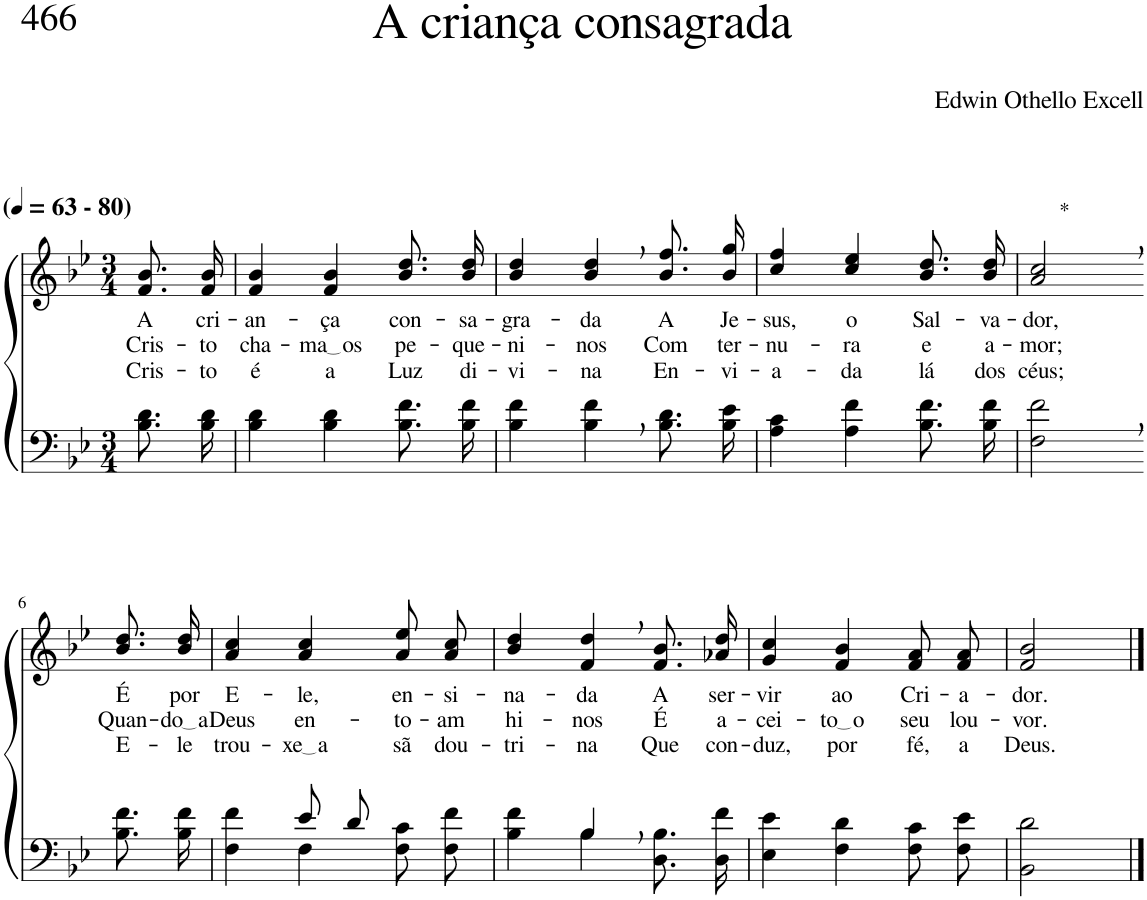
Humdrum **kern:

**kern	**kern	**text	**text	**text
*part2	*part1	*part1	*part1	*part1
*staff2	*staff1	*staff1	*staff1	*staff1
*I"Parte III e IV	*I"Parte I e II	*	*	*
*clefF4	*clefG2	*	*	*
*Trd2c3	*Trd2c3	*	*	*
*k[b-e-]	*k[b-e-]	*	*	*
*M3/4	*M3/4	*	*	*
*MM63	*MM63	*	*	*
=1	=1	=1	=1	=1
!	!LO:TX:a:B:t=(	!	!	!
!	!LO:TX:a:B:t=- 80)	!	!	!
!	!	!LO:LY:b	!LO:LY:b	!LO:LY:b
8.B-\ 8.d\L	8.f/ 8.b-/L	A	Cris-	Cris-
!	!	!LO:LY:b	!LO:LY:b	!LO:LY:b
16B-\ 16d\Jk	16f/ 16b-/Jk	cri-	-to	-to
=2	=2	=2	=2	=2
!	!	!LO:LY:b	!LO:LY:b	!LO:LY:b
4B-\ 4d\	4f/ 4b-/	-an-	cha-	é
!	!	!LO:LY:b	!LO:LY:b	!LO:LY:b
4B-\ 4d\	4f/ 4b-/	-ça	ma os	a
!	!	!LO:LY:b	!LO:LY:b	!LO:LY:b
8.B-\ 8.f\L	8.b-\ 8.dd\L	con-	pe-	Luz
!	!	!LO:LY:b	!LO:LY:b	!LO:LY:b
16B-\ 16f\Jk	16b-\ 16dd\Jk	-sa-	-que-	di-
=3	=3	=3	=3	=3
!	!	!LO:LY:b	!LO:LY:b	!LO:LY:b
4B-\ 4f\	4b-/ 4dd/	-gra-	-ni-	-vi-
!	!	!LO:LY:b	!LO:LY:b	!LO:LY:b
4B-\, 4f\,	4b-/, 4dd/,	-da	-nos	-na
!	!	!LO:LY:b	!LO:LY:b	!LO:LY:b
8.B-\ 8.d\L	8.b-\ 8.ff\L	A	Com	En-
!	!	!LO:LY:b	!LO:LY:b	!LO:LY:b
16B-\ 16e-\Jk	16b-\ 16gg\Jk	Je-	ter-	-vi-
=4	=4	=4	=4	=4
!	!	!LO:LY:b	!LO:LY:b	!LO:LY:b
4A\ 4c\	4cc/ 4ff/	-sus,	-nu-	-a-
!	!	!LO:LY:b	!LO:LY:b	!LO:LY:b
4A\ 4f\	4cc/ 4ee-/	o	-ra	-da
!	!	!LO:LY:b	!LO:LY:b	!LO:LY:b
8.B-\ 8.f\L	8.b-\ 8.dd\L	Sal-	e	lá
!	!	!LO:LY:b	!LO:LY:b	!LO:LY:b
16B-\ 16f\Jk	16b-\ 16dd\Jk	-va-	a-	dos
=5	=5	=5	=5	=5
!	!LO:TX:a:t=*	!	!	!
!	!	!LO:LY:b	!LO:LY:b	!LO:LY:b
2F\, 2f\,	2a/, 2cc/,	-dor,	-mor;	céus;
!!LO:LB:g=z
=6-	=6-	=6-	=6-	=6-
!	!	!LO:LY:b	!LO:LY:b	!LO:LY:b
8.B-\ 8.f\L	8.b-\ 8.dd\L	É	Quan-	E-
!	!	!LO:LY:b	!LO:LY:b	!LO:LY:b
16B-\ 16f\Jk	16b-\ 16dd\Jk	por	do a	-le
=7	=7	=7	=7	=7
*^	*	*	*	*
!	!	!	!LO:LY:b	!LO:LY:b	!LO:LY:b
4ryy	4F\ 4f\	4a/ 4cc/	E-	Deus	trou-
!	!	!	!LO:LY:b	!LO:LY:b	!LO:LY:b
8e-/L	4F\	4a/ 4cc/	-le,	en-	xe a
8d/J	.	.	.	.	.
!	!	!	!LO:LY:b	!LO:LY:b	!LO:LY:b
4ryy	8F\ 8c\L	8a\ 8ee-\L	en-	-to-	sã
!	!	!	!LO:LY:b	!LO:LY:b	!LO:LY:b
.	8F\ 8f\J	8a\ 8cc\J	-si-	-am	dou-
=8	=8	=8	=8	=8	=8
!	!	!	!LO:LY:b	!LO:LY:b	!LO:LY:b
4ryy	4B-\ 4f\	4b-/ 4dd/	-na-	hi-	-tri-
!	!	!	!LO:LY:b	!LO:LY:b	!LO:LY:b
4B-,/	4B-\	4f/, 4dd/,	-da	-nos	-na
!	!	!	!LO:LY:b	!LO:LY:b	!LO:LY:b
4ryy	8.D\ 8.B-\L	8.f/ 8.b-/L	A	É	Que
!	!	!	!LO:LY:b	!LO:LY:b	!LO:LY:b
.	16D\ 16f\Jk	16a-X/ 16dd/Jk	ser-	a-	con-
=9	=9	=9	=9	=9	=9
!	!	!	!LO:LY:b	!LO:LY:b	!LO:LY:b
*v	*v	*	*	*	*
4E-\ 4e-\	4g/ 4cc/	-vir	-cei-	-duz,
!	!	!LO:LY:b	!LO:LY:b	!LO:LY:b
4F\ 4d\	4f/ 4b-/	ao	to o	por
!	!	!LO:LY:b	!LO:LY:b	!LO:LY:b
8F\ 8c\L	8f/ 8a/L	Cri-	seu	fé,
!	!	!LO:LY:b	!LO:LY:b	!LO:LY:b
8F\ 8e-\J	8f/ 8a/J	-a-	lou-	a
=10	=10	=10	=10	=10
!	!	!LO:LY:b	!LO:LY:b	!LO:LY:b
2BB-\ 2d\	2f/ 2b-/	-dor.	-vor.	Deus.
==	==	==	==	==
*-	*-	*-	*-	*-
